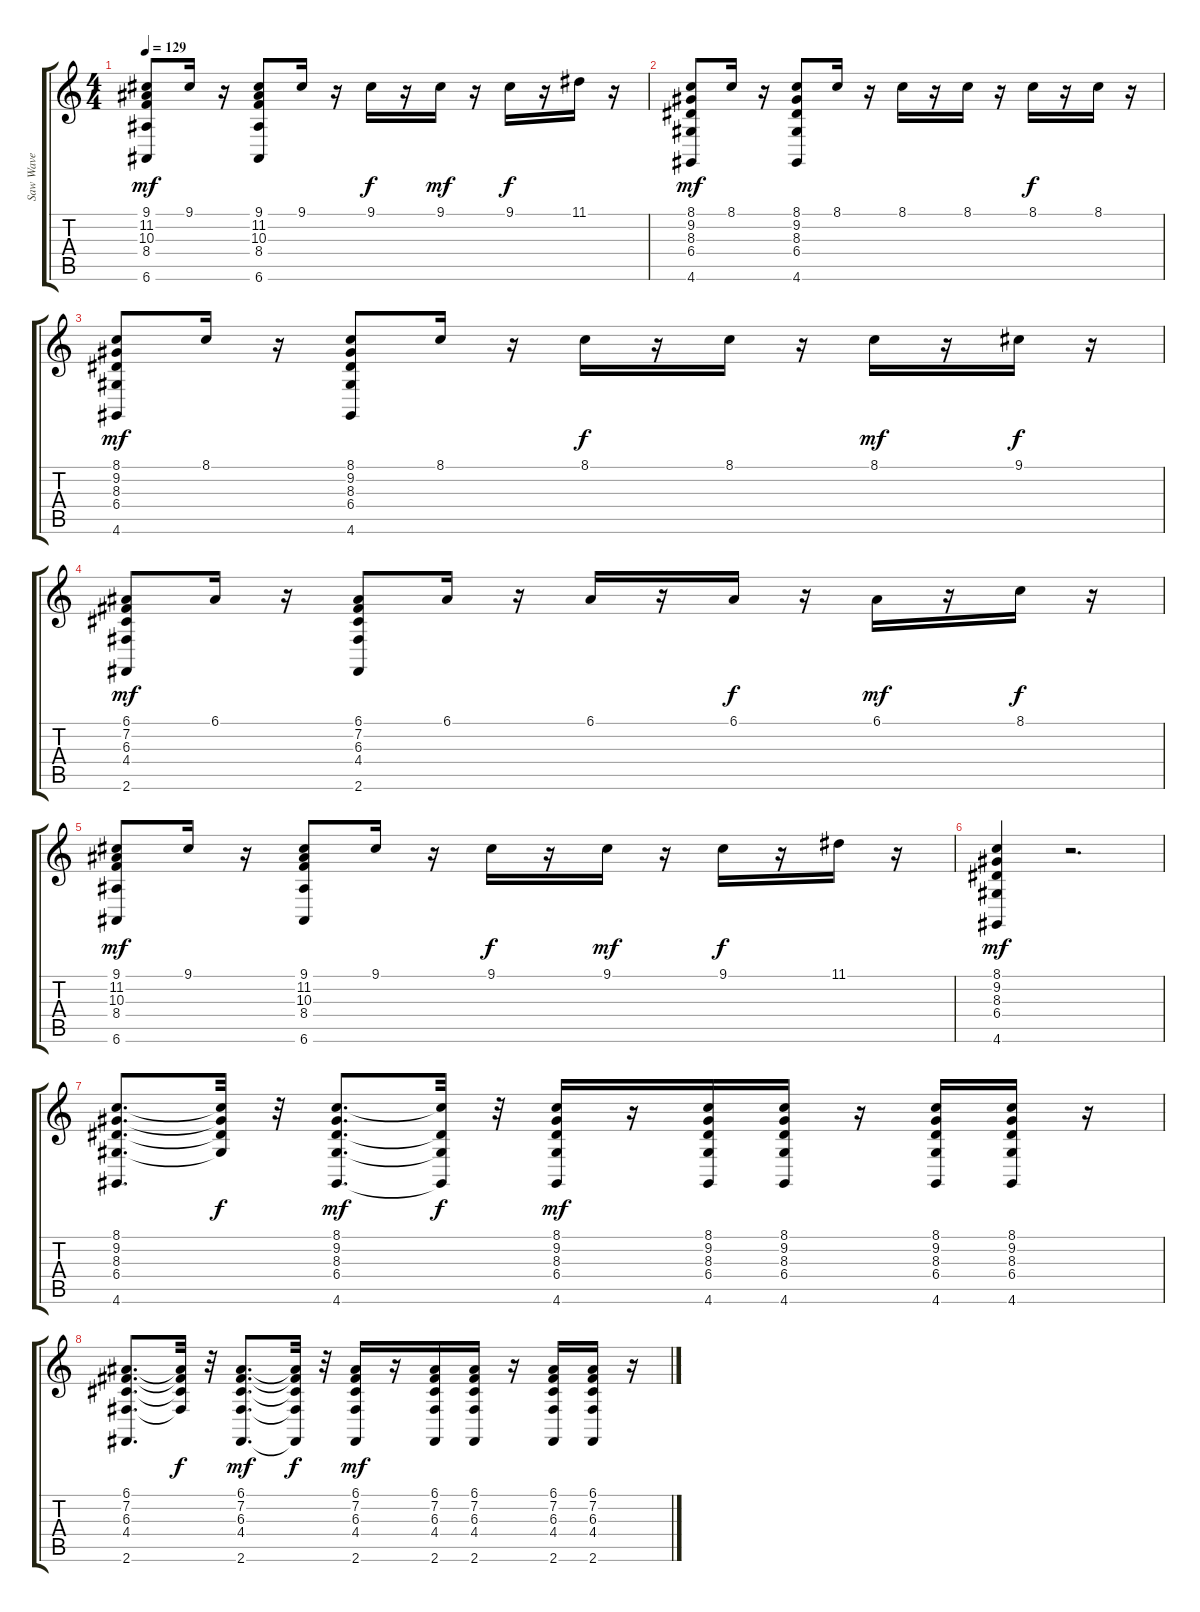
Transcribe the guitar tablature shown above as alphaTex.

\track ("Saw Wave  " "Saw Wave  ") {instrument lead2sawtooth}
\staff {score tabs}
\tuning (E4 B3 G3 D3 A2 E2) {hide}
\ts (4 4)
\tempo 129
\clef g2
\ks c
(9.1 11.2 10.3 8.4 6.6).8{dy mf} 9.1.16 r.16 (9.1 11.2 10.3 8.4 6.6).8 9.1.16 r.16 9.1.16{dy f} r.16 9.1.16{dy mf} r.16 9.1.16{dy f} r.16 11.1.16 r.16 |
(8.1 9.2 8.3 6.4 4.6).8{dy mf} 8.1.16 r.16 (8.1 9.2 8.3 6.4 4.6).8 8.1.16 r.16 8.1.16 r.16 8.1.16 r.16 8.1.16{dy f} r.16 8.1.16 r.16 |
(8.1 9.2 8.3 6.4 4.6).8{dy mf} 8.1.16 r.16 (8.1 9.2 8.3 6.4 4.6).8 8.1.16 r.16 8.1.16{dy f} r.16 8.1.16 r.16 8.1.16{dy mf} r.16 9.1.16{dy f} r.16 |
(6.1 7.2 6.3 4.4 2.6).8{dy mf} 6.1.16 r.16 (6.1 7.2 6.3 4.4 2.6).8 6.1.16 r.16 6.1.16 r.16 6.1.16{dy f} r.16 6.1.16{dy mf} r.16 8.1.16{dy f} r.16 |
(9.1 11.2 10.3 8.4 6.6).8{dy mf} 9.1.16 r.16 (9.1 11.2 10.3 8.4 6.6).8 9.1.16 r.16 9.1.16{dy f} r.16 9.1.16{dy mf} r.16 9.1.16{dy f} r.16 11.1.16 r.16 |
(8.1 9.2 8.3 6.4 4.6).4{dy mf} r.2{d} |
(8.1 9.2 8.3 6.4 4.6).8{d} (8.1{t} 9.2{t} 8.3{t} 6.4{t}).32{dy f} r.32 (8.1 9.2 8.3 6.4 4.6).8{d dy mf} (8.1{t} 8.3{t} 6.4{t} 4.6{t}).32{dy f} r.32 (8.1 9.2 8.3 6.4 4.6).16{dy mf} r.16 (8.1 9.2 8.3 6.4 4.6).16 (8.1 9.2 8.3 6.4 4.6).16 r.16 (8.1 9.2 8.3 6.4 4.6).16 (8.1 9.2 8.3 6.4 4.6).16 r.16 |
(6.1 7.2 6.3 4.4 2.6).8{d} (6.1{t} 7.2{t} 6.3{t} 4.4{t}).32{dy f} r.32 (6.1 7.2 6.3 4.4 2.6).8{d dy mf} (6.1{t} 7.2{t} 6.3{t} 4.4{t} 2.6{t}).32{dy f} r.32 (6.1 7.2 6.3 4.4 2.6).16{dy mf} r.16 (6.1 7.2 6.3 4.4 2.6).16 (6.1 7.2 6.3 4.4 2.6).16 r.16 (6.1 7.2 6.3 4.4 2.6).16 (6.1 7.2 6.3 4.4 2.6).16 r.16
